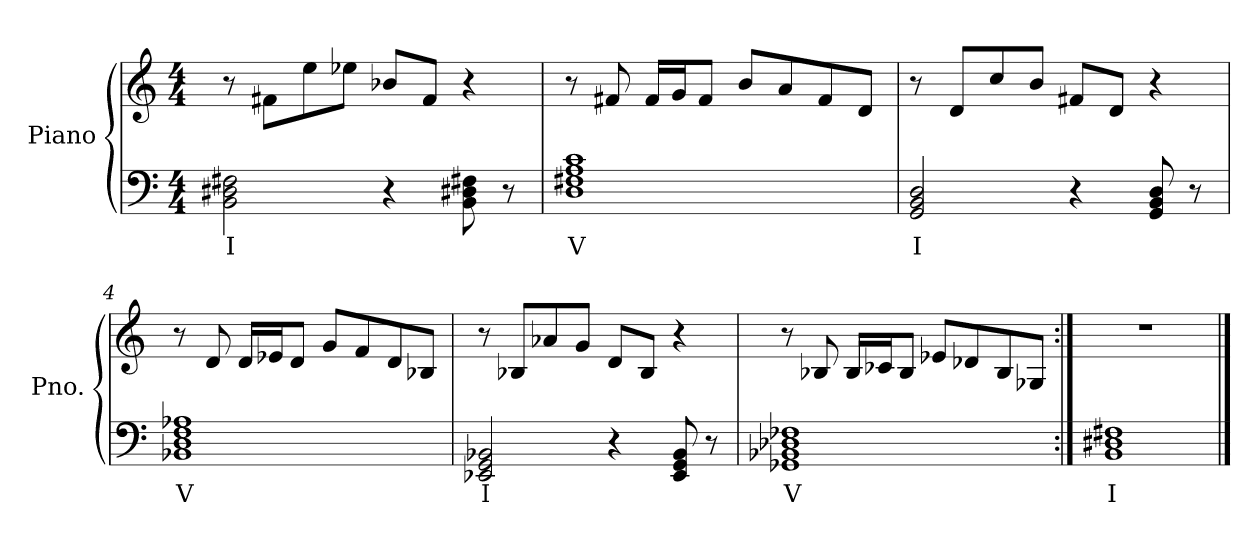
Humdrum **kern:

**kern	**text	**kern
*part1	*part1	*part1
*staff2	*staff2	*staff1
*I"Piano	*	*
*I'Pno.	*	*
*clefF4	*	*clefG2
*k[]	*	*k[]
*M4/4	*	*M4/4
=1	=1	=1
2BB\ 2D#X\ 2F#X\	I	8r
.	.	8f#X\L
.	.	8ee\
.	.	8ee-X\J
4r	.	8b-X/L
.	.	8f#/J
8BB\ 8D#X\ 8F#X\	.	4r
8r	.	.
=2	=2	=2
1D 1F#X 1A 1c	V	8r
.	.	8f#X/
.	.	16f#/LL
.	.	16g/J
.	.	8f#/J
.	.	8b/L
.	.	8a/
.	.	8f#/
.	.	8d/J
=3	=3	=3
2GG/ 2BB/ 2D/	I	8r
.	.	8d/L
.	.	8cc/
.	.	8b/J
4r	.	8f#X/L
.	.	8d/J
8GG/ 8BB/ 8D/	.	4r
8r	.	.
=4	=4	=4
1BB-X 1D 1F 1A-X	V	8r
.	.	8d/
.	.	16d/LL
.	.	16e-X/J
.	.	8d/J
.	.	8g/L
.	.	8f/
.	.	8d/
.	.	8B-X/J
!!LO:LB:g=z
=5	=5	=5
2EE-X/ 2GG/ 2BB-X/	I	8r
.	.	8B-X/L
.	.	8a-X/
.	.	8g/J
4r	.	8d/L
.	.	8B-/J
8EE-/ 8GG/ 8BB-/	.	4r
8r	.	.
=6	=6	=6
1GG-X 1BB-X 1D-X 1F-X	V	8r
.	.	8B-X/
.	.	16B-/LL
.	.	16c-X/J
.	.	8B-/J
.	.	8e-X/L
.	.	8d-X/
.	.	8B-/
.	.	8G-X/J
=7:|!	=7:|!	=7:|!
1BB 1D#X 1F#X	I	1r
==	==	==
*-	*-	*-
